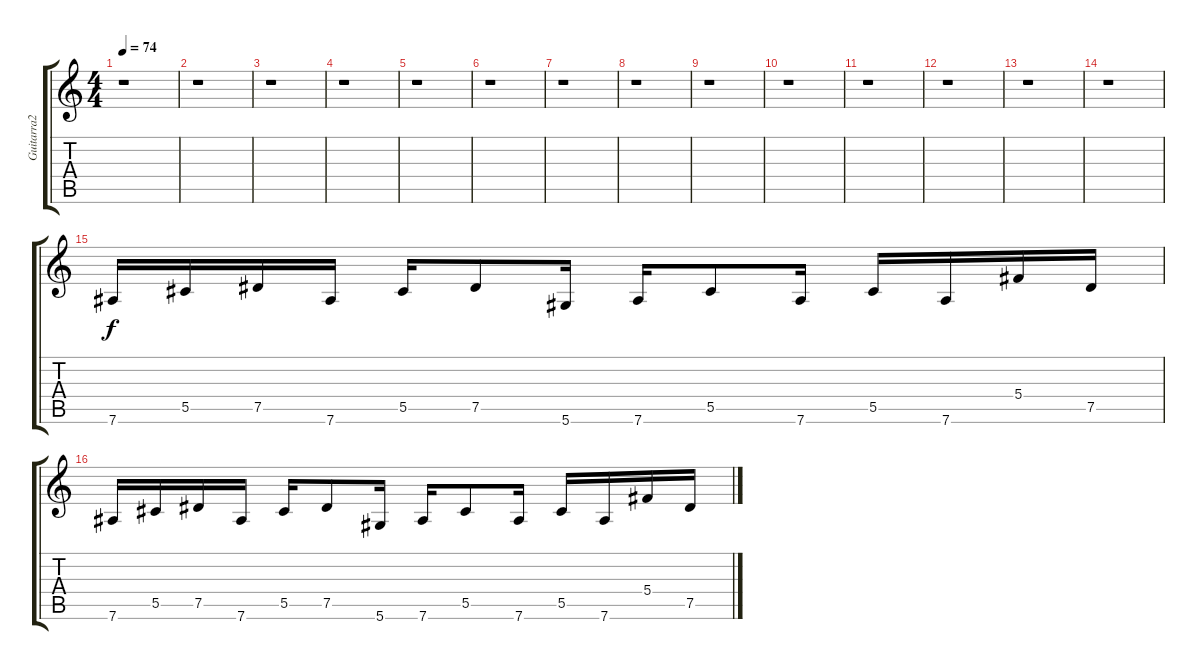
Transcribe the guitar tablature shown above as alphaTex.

\track ("Guitarra2" "Guitarra2") {instrument overdrivenguitar}
\staff {score tabs}
\tuning (Eb4 Bb3 Gb3 Db3 Ab2 Eb2) {hide}
\ts (4 4)
\tempo 74
\clef g2
\ks c
r.1{dy f} |
r.1 |
r.1 |
r.1 |
r.1 |
r.1 |
r.1 |
r.1 |
r.1 |
r.1 |
r.1 |
r.1 |
r.1 |
r.1 |
7.6.16 5.5.16 7.5.16 7.6.16 5.5.16 7.5.8 5.6.16 7.6.16 5.5.8 7.6.16 5.5.16 7.6.16 5.4.16 7.5.16 |
7.6.16 5.5.16 7.5.16 7.6.16 5.5.16 7.5.8 5.6.16 7.6.16 5.5.8 7.6.16 5.5.16 7.6.16 5.4.16 7.5.16
